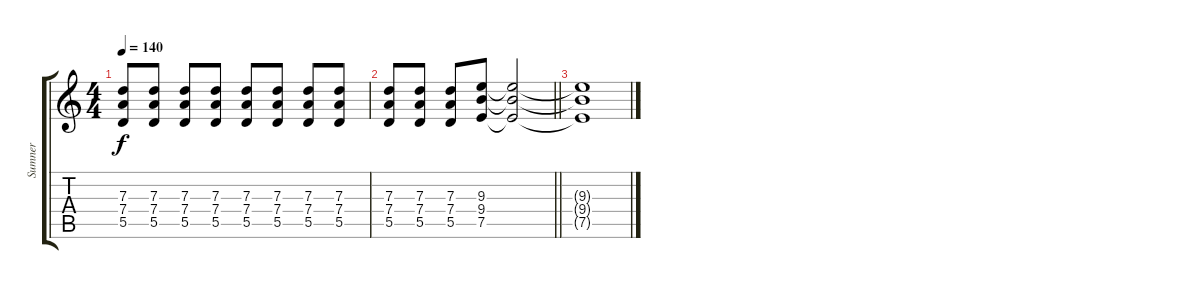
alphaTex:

\track ("Sumner" "Sumner") {instrument overdrivenguitar}
\staff {score tabs}
\tuning (E4 B3 G3 D3 A2 E2) {hide}
\ts (4 4)
\tempo 140
\clef g2
\ks c
(7.3 7.4 5.5).8{dy f} (7.3 7.4 5.5).8 (7.3 7.4 5.5).8 (7.3 7.4 5.5).8 (7.3 7.4 5.5).8 (7.3 7.4 5.5).8 (7.3 7.4 5.5).8 (7.3 7.4 5.5).8 |
\barLineRight lightlight
(7.3 7.4 5.5).8 (7.3 7.4 5.5).8 (7.3 7.4 5.5).8 (9.3 9.4 7.5).8 (9.3{t} 9.4{t} 7.5{t}).2 |
(9.3{t} 9.4{t} 7.5{t}).1
